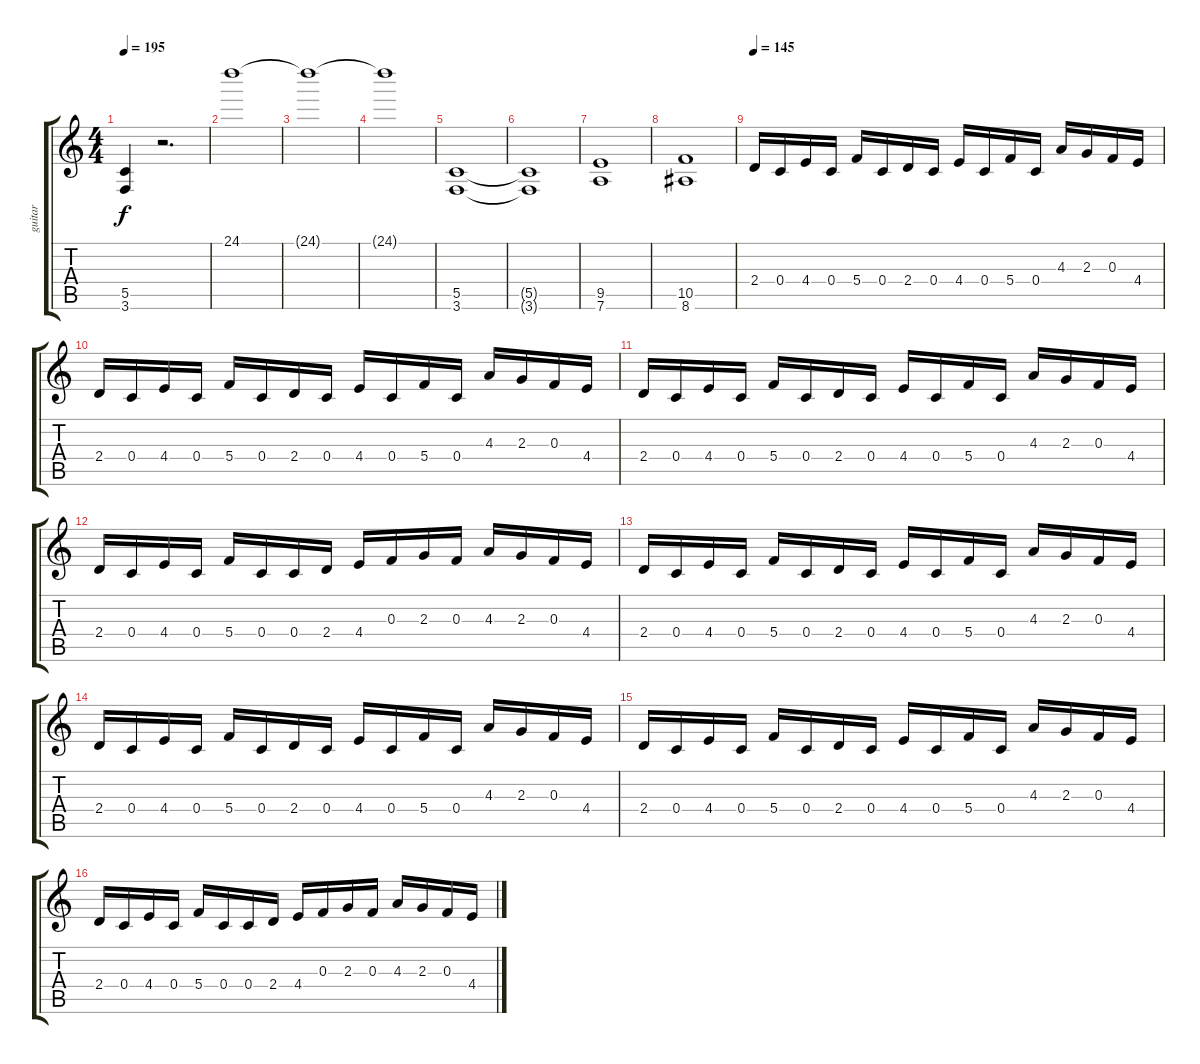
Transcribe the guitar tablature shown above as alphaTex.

\track ("guitar" "guitar") {instrument distortionguitar}
\staff {score tabs}
\tuning (D4 A3 F3 C3 G2 D2) {hide}
\ts (4 4)
\tempo 195
\clef g2
\ks c
(5.5 3.6).4{dy f volume 13} r.2{d volume 0} |
24.1.1{volume 13 instrument violin} |
24.1{t}.1{volume 13 instrument violin} |
24.1{t}.1 |
(5.5 3.6).1{volume 13 instrument distortionguitar} |
(5.5{t} 3.6{t}).1 |
(9.5 7.6).1 |
(10.5 8.6).1 |
\tempo 145
2.4.16{volume 10} 0.4.16 4.4.16 0.4.16 5.4.16 0.4.16 2.4.16 0.4.16 4.4.16 0.4.16 5.4.16 0.4.16 4.3.16 2.3.16 0.3.16 4.4.16 |
2.4.16 0.4.16 4.4.16 0.4.16 5.4.16 0.4.16 2.4.16 0.4.16 4.4.16 0.4.16 5.4.16 0.4.16 4.3.16 2.3.16 0.3.16 4.4.16 |
2.4.16 0.4.16 4.4.16 0.4.16 5.4.16 0.4.16 2.4.16 0.4.16 4.4.16 0.4.16 5.4.16 0.4.16 4.3.16 2.3.16 0.3.16 4.4.16 |
2.4.16 0.4.16 4.4.16 0.4.16 5.4.16 0.4.16 0.4.16 2.4.16 4.4.16 0.3.16 2.3.16 0.3.16 4.3.16 2.3.16 0.3.16 4.4.16 |
2.4.16 0.4.16 4.4.16 0.4.16 5.4.16 0.4.16 2.4.16 0.4.16 4.4.16 0.4.16 5.4.16 0.4.16 4.3.16 2.3.16 0.3.16 4.4.16 |
2.4.16 0.4.16 4.4.16 0.4.16 5.4.16 0.4.16 2.4.16 0.4.16 4.4.16 0.4.16 5.4.16 0.4.16 4.3.16 2.3.16 0.3.16 4.4.16 |
2.4.16 0.4.16 4.4.16 0.4.16 5.4.16 0.4.16 2.4.16 0.4.16 4.4.16 0.4.16 5.4.16 0.4.16 4.3.16 2.3.16 0.3.16 4.4.16 |
2.4.16 0.4.16 4.4.16 0.4.16 5.4.16 0.4.16 0.4.16 2.4.16 4.4.16 0.3.16 2.3.16 0.3.16 4.3.16 2.3.16 0.3.16 4.4.16
